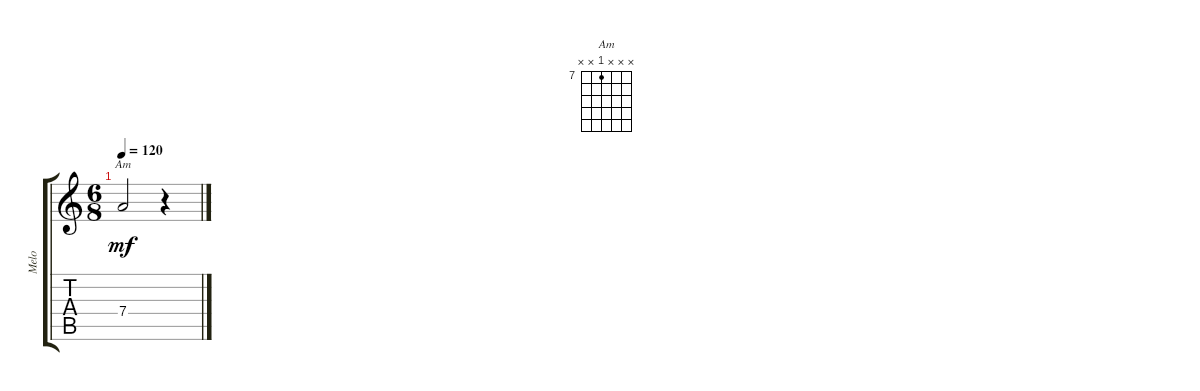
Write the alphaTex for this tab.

\track ("Melo" "Melo") {instrument acousticguitarsteel}
\staff {score tabs}
\tuning (E4 B3 G3 D3 A2 E2) {hide}
\chord ("Am" x x x 7 x x) {firstfret 7}
\ts (6 8)
\tempo 120
\clef g2
\ks c
7.4.2{ch "Am" dy mf} r.4
